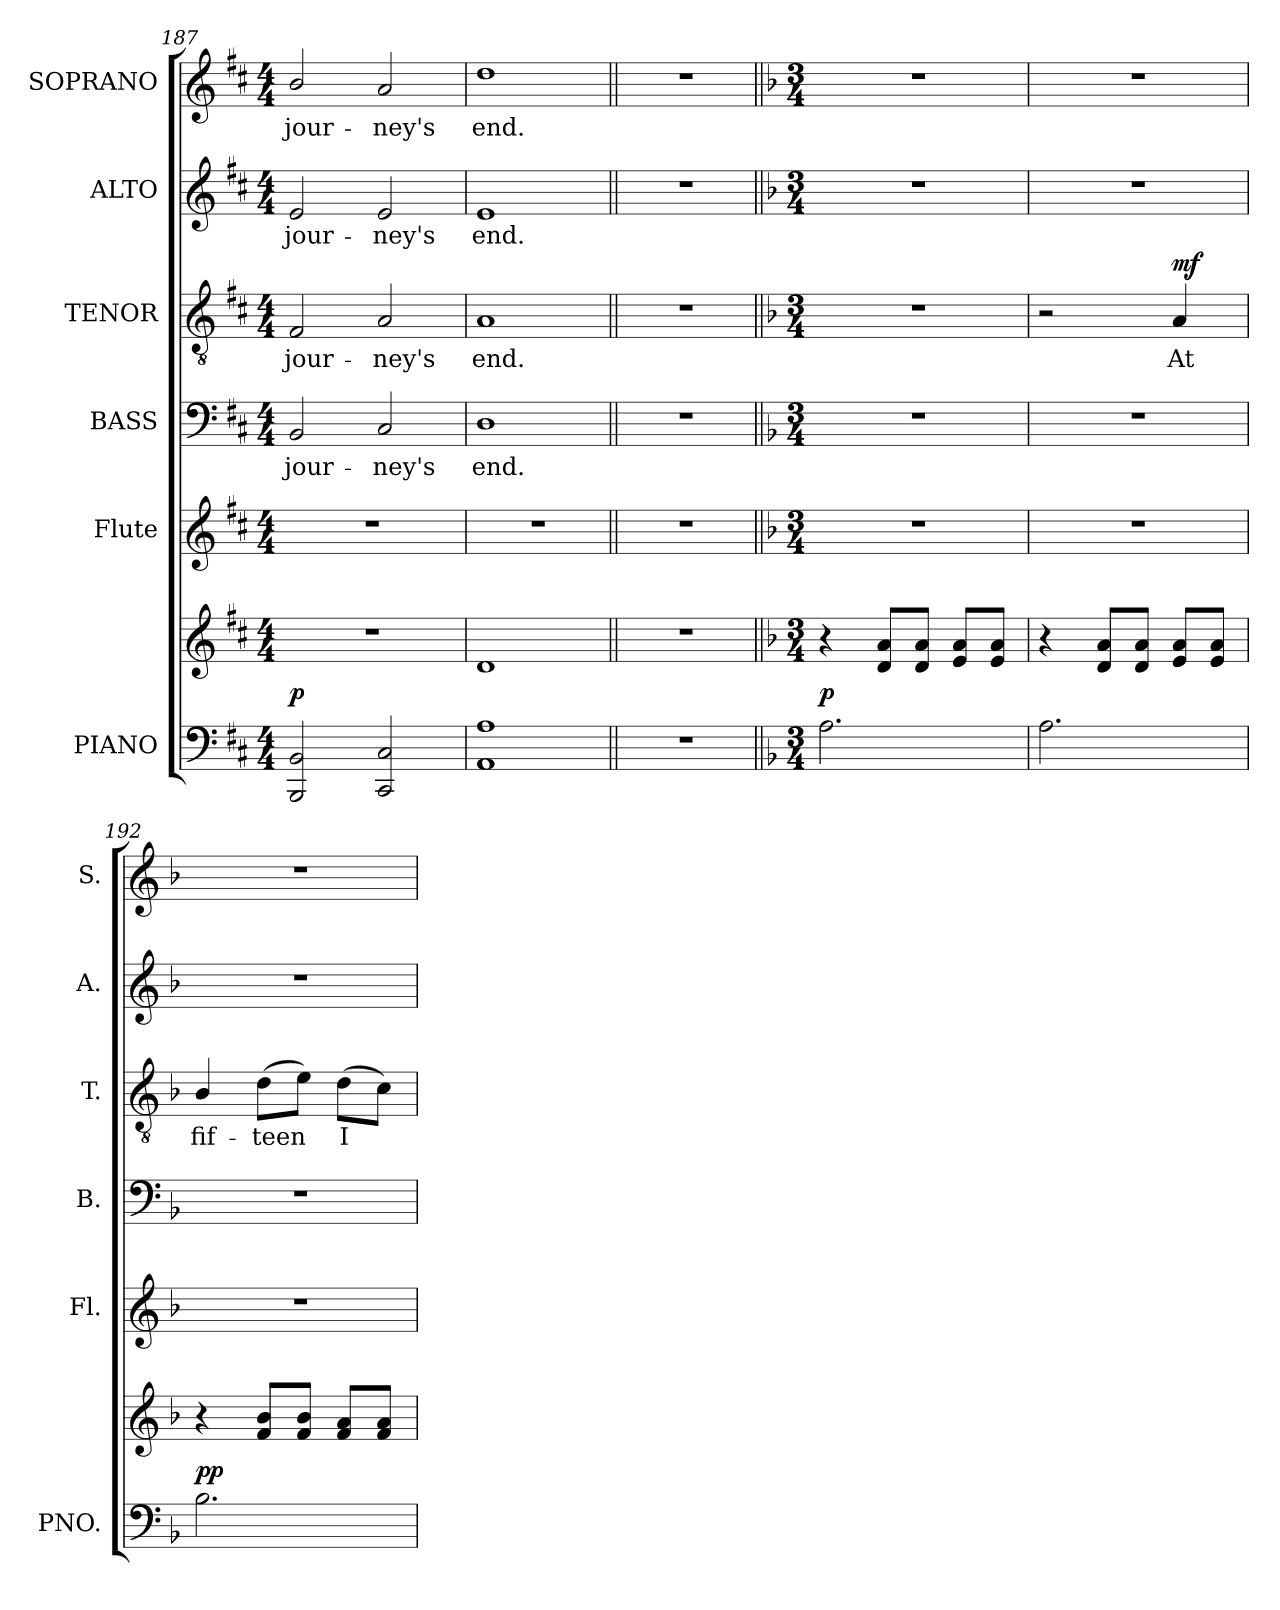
**kern	**kern	**dynam	**kern	**kern	**text	**kern	**text	**dynam	**kern	**text	**kern	**text
*part6	*part6	*part6	*part5	*part4	*part4	*part3	*part3	*part3	*part2	*part2	*part1	*part1
*staff7	*staff6	*staff6/7	*staff5	*staff4	*staff4	*staff3	*staff3	*staff3	*staff2	*staff2	*staff1	*staff1
*I"PIANO	*	*	*I"Flute	*I"BASS	*	*I"TENOR	*	*	*I"ALTO	*	*I"SOPRANO	*
*I'PNO.	*	*	*I'Fl.	*I'B.	*	*I'T.	*	*	*I'A.	*	*I'S.	*
*clefF4	*clefG2	*	*clefG2	*clefF4	*	*clefGv2	*	*	*clefG2	*	*clefG2	*
*	*	*	*	*	*	*ITrd7c12	*	*	*	*	*	*
*k[f#c#]	*k[f#c#]	*	*k[f#c#]	*k[f#c#]	*	*k[f#c#]	*	*	*k[f#c#]	*	*k[f#c#]	*
*b:	*b:	*	*b:	*b:	*	*b:	*	*	*b:	*	*b:	*
*M4/4	*M4/4	*	*M4/4	*M4/4	*	*M4/4	*	*	*M4/4	*	*M4/4	*
=187	=187	=187	=187	=187	=187	=187	=187	=187	=187	=187	=187	=187
!	!	!	!	!	!LO:LY:b:color=#000000	!	!	!	!	!	!	!
!	!	!	!	!	!	!	!LO:LY:b:color=#000000	!	!	!	!	!
!	!	!	!	!	!	!	!	!	!	!LO:LY:b:color=#000000	!	!
!	!	!	!	!	!	!	!	!	!	!	!	!LO:LY:b:color=#000000
2BBBi/ 2BBi	1r	p	1r	2BBi/	jour-	2FF#i/	jour-	.	2ei/	jour-	2bi/	jour-
!	!	!	!	!	!LO:LY:b:color=#000000	!	!	!	!	!	!	!
!	!	!	!	!	!	!	!LO:LY:b:color=#000000	!	!	!	!	!
!	!	!	!	!	!	!	!	!	!	!LO:LY:b:color=#000000	!	!
!	!	!	!	!	!	!	!	!	!	!	!	!LO:LY:b:color=#000000
2CC#i/ 2C#i	.	.	.	2C#i/	-ney's	2AAi/	-ney's	.	2ei/	-ney's	2ai/	-ney's
=188	=188	=188	=188	=188	=188	=188	=188	=188	=188	=188	=188	=188
!	!	!	!	!	!LO:LY:b:color=#000000	!	!	!	!	!	!	!
!	!	!	!	!	!	!	!LO:LY:b:color=#000000	!	!	!	!	!
!	!	!	!	!	!	!	!	!	!	!LO:LY:b:color=#000000	!	!
!	!	!	!	!	!	!	!	!	!	!	!	!LO:LY:b:color=#000000
1AAi 1Ai	1di	.	1r	1Di	end.	1AAi	end.	.	1ei	end.	1ddi	end.
=189||	=189||	=189||	=189||	=189||	=189||	=189||	=189||	=189||	=189||	=189||	=189||	=189||
1r	1r	.	1r	1r	.	1r	.	.	1r	.	1r	.
!!LO:PB:g=z
=190||	=190||	=190||	=190||	=190||	=190||	=190||	=190||	=190||	=190||	=190||	=190||	=190||
*k[b-]	*k[b-]	*	*k[b-]	*k[b-]	*	*k[b-]	*	*	*k[b-]	*	*k[b-]	*
*d:	*d:	*	*d:	*d:	*	*d:	*	*	*d:	*	*d:	*
*M3/4	*M3/4	*	*M3/4	*M3/4	*	*M3/4	*	*	*M3/4	*	*M3/4	*
*	*MM80	*	*	*	*	*	*	*	*	*	*MM80	*
!	!	!	!LO:N:vis=1	!LO:N:vis=1	!	!LO:N:vis=1	!	!	!LO:N:vis=1	!	!LO:N:vis=1	!
2.Ai\	4r	p	2.r	2.r	.	2.r	.	.	2.r	.	2.r	.
.	8di/ 8aiL	.	.	.	.	.	.	.	.	.	.	.
.	8di/ 8aiJ	.	.	.	.	.	.	.	.	.	.	.
.	8ei/ 8aiL	.	.	.	.	.	.	.	.	.	.	.
.	8ei/ 8aiJ	.	.	.	.	.	.	.	.	.	.	.
=191	=191	=191	=191	=191	=191	=191	=191	=191	=191	=191	=191	=191
!	!	!	!LO:N:vis=1	!LO:N:vis=1	!	!	!	!	!LO:N:vis=1	!	!LO:N:vis=1	!
2.Ai\	4r	.	2.r	2.r	.	2r	.	.	2.r	.	2.r	.
.	8di/ 8aiL	.	.	.	.	.	.	.	.	.	.	.
.	8di/ 8aiJ	.	.	.	.	.	.	.	.	.	.	.
!	!	!	!	!	!	!	!LO:LY:b:color=#000000	!	!	!	!	!
.	8ei/ 8aiL	.	.	.	.	4AAi/	At	mf	.	.	.	.
.	8ei/ 8aiJ	.	.	.	.	.	.	.	.	.	.	.
=192	=192	=192	=192	=192	=192	=192	=192	=192	=192	=192	=192	=192
!	!	!	!LO:N:vis=1	!LO:N:vis=1	!	!	!	!	!	!	!	!
!	!	!	!	!	!	!	!LO:LY:b:color=#000000	!	!LO:N:vis=1	!	!LO:N:vis=1	!
2.B-i\	4r	pp	2.r	2.r	.	4BB-i/	fif-	.	2.r	.	2.r	.
!	!	!	!	!	!	!	!LO:LY:b:color=#000000	!	!	!	!	!
.	8fi/ 8b-iL	.	.	.	.	(8Di\L	-teen	.	.	.	.	.
.	8fi/ 8b-iJ	.	.	.	.	8Ei\J)	.	.	.	.	.	.
!	!	!	!	!	!	!	!LO:LY:b:color=#000000	!	!	!	!	!
.	8fi/ 8aiL	.	.	.	.	(8Di\L	I	.	.	.	.	.
.	8fi/ 8aiJ	.	.	.	.	8Ci\J)	.	.	.	.	.	.
=	=	=	=	=	=	=	=	=	=	=	=	=
*-	*-	*-	*-	*-	*-	*-	*-	*-	*-	*-	*-	*-
